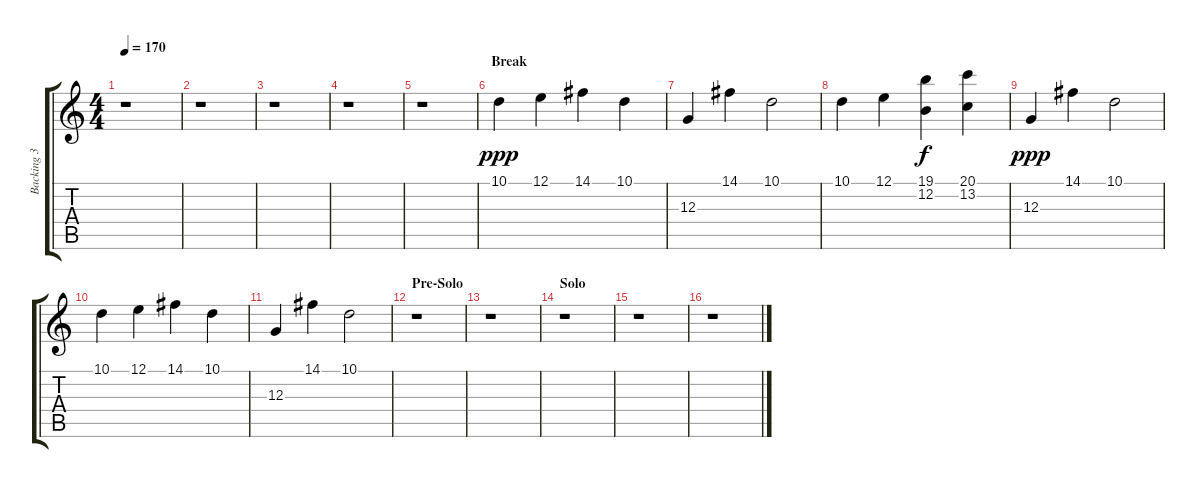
\track ("Backing 3" "Backing 3") {instrument acousticgrandpiano}
\staff {score tabs}
\tuning (E4 B3 G3 D3 A2 E2) {hide}
\ts (4 4)
\tempo 170
\clef g2
\ks c
r.1{dy f} |
r.1 |
r.1 |
r.1 |
r.1 |
\section ("" "Break")
10.1.4{dy ppp} 12.1.4 14.1.4 10.1.4 |
12.3.4 14.1.4 10.1.2 |
10.1.4 12.1.4 (19.1 12.2).4{dy f} (20.1 13.2).4 |
12.3.4{dy ppp} 14.1.4 10.1.2 |
10.1.4 12.1.4 14.1.4 10.1.4 |
12.3.4 14.1.4 10.1.2 |
\section ("" "Pre-Solo")
r.1 |
r.1 |
\section ("" "Solo")
r.1 |
r.1 |
r.1
